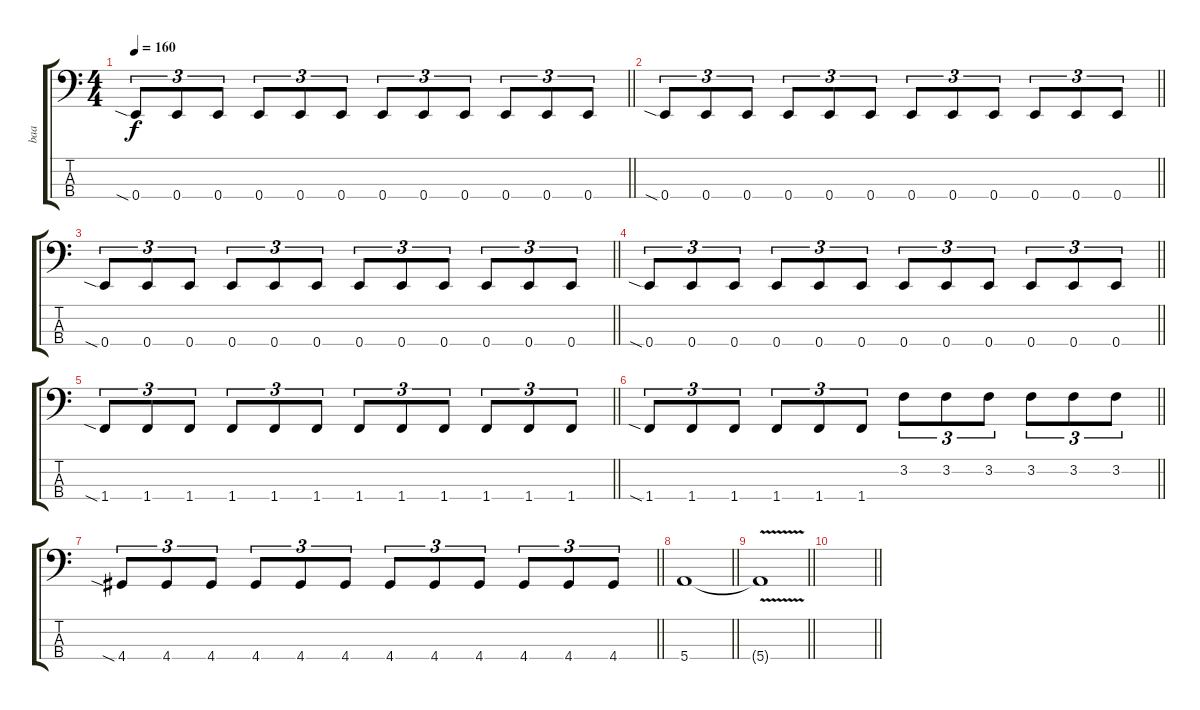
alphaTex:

\track ("baa" "baa") {instrument electricbassfinger}
\staff {score tabs}
\tuning (G2 D2 A1 E1) {hide}
\ts (4 4)
\tempo 160
\clef f4
\barLineRight lightlight
\ks c
0.4{sia}.8{tu (3 2) dy f} 0.4.8{tu (3 2)} 0.4.8{tu (3 2)} 0.4.8{tu (3 2)} 0.4.8{tu (3 2)} 0.4.8{tu (3 2)} 0.4.8{tu (3 2)} 0.4.8{tu (3 2)} 0.4.8{tu (3 2)} 0.4.8{tu (3 2)} 0.4.8{tu (3 2)} 0.4.8{tu (3 2)} |
\barLineRight lightlight
0.4{sia}.8{tu (3 2)} 0.4.8{tu (3 2)} 0.4.8{tu (3 2)} 0.4.8{tu (3 2)} 0.4.8{tu (3 2)} 0.4.8{tu (3 2)} 0.4.8{tu (3 2)} 0.4.8{tu (3 2)} 0.4.8{tu (3 2)} 0.4.8{tu (3 2)} 0.4.8{tu (3 2)} 0.4.8{tu (3 2)} |
\barLineRight lightlight
0.4{sia}.8{tu (3 2)} 0.4.8{tu (3 2)} 0.4.8{tu (3 2)} 0.4.8{tu (3 2)} 0.4.8{tu (3 2)} 0.4.8{tu (3 2)} 0.4.8{tu (3 2)} 0.4.8{tu (3 2)} 0.4.8{tu (3 2)} 0.4.8{tu (3 2)} 0.4.8{tu (3 2)} 0.4.8{tu (3 2)} |
\barLineRight lightlight
0.4{sia}.8{tu (3 2)} 0.4.8{tu (3 2)} 0.4.8{tu (3 2)} 0.4.8{tu (3 2)} 0.4.8{tu (3 2)} 0.4.8{tu (3 2)} 0.4.8{tu (3 2)} 0.4.8{tu (3 2)} 0.4.8{tu (3 2)} 0.4.8{tu (3 2)} 0.4.8{tu (3 2)} 0.4.8{tu (3 2)} |
\barLineRight lightlight
1.4{sia}.8{tu (3 2)} 1.4.8{tu (3 2)} 1.4.8{tu (3 2)} 1.4.8{tu (3 2)} 1.4.8{tu (3 2)} 1.4.8{tu (3 2)} 1.4.8{tu (3 2)} 1.4.8{tu (3 2)} 1.4.8{tu (3 2)} 1.4.8{tu (3 2)} 1.4.8{tu (3 2)} 1.4.8{tu (3 2)} |
\barLineRight lightlight
1.4{sia}.8{tu (3 2)} 1.4.8{tu (3 2)} 1.4.8{tu (3 2)} 1.4.8{tu (3 2)} 1.4.8{tu (3 2)} 1.4.8{tu (3 2)} 3.2.8{tu (3 2)} 3.2.8{tu (3 2)} 3.2.8{tu (3 2)} 3.2.8{tu (3 2)} 3.2.8{tu (3 2)} 3.2.8{tu (3 2)} |
\barLineRight lightlight
4.4{sia}.8{tu (3 2)} 4.4.8{tu (3 2)} 4.4.8{tu (3 2)} 4.4.8{tu (3 2)} 4.4.8{tu (3 2)} 4.4.8{tu (3 2)} 4.4.8{tu (3 2)} 4.4.8{tu (3 2)} 4.4.8{tu (3 2)} 4.4.8{tu (3 2)} 4.4.8{tu (3 2)} 4.4.8{tu (3 2)} |
\barLineRight lightlight
5.4.1 |
\barLineRight lightlight
5.4{v t}.1 |
\barLineRight lightlight
